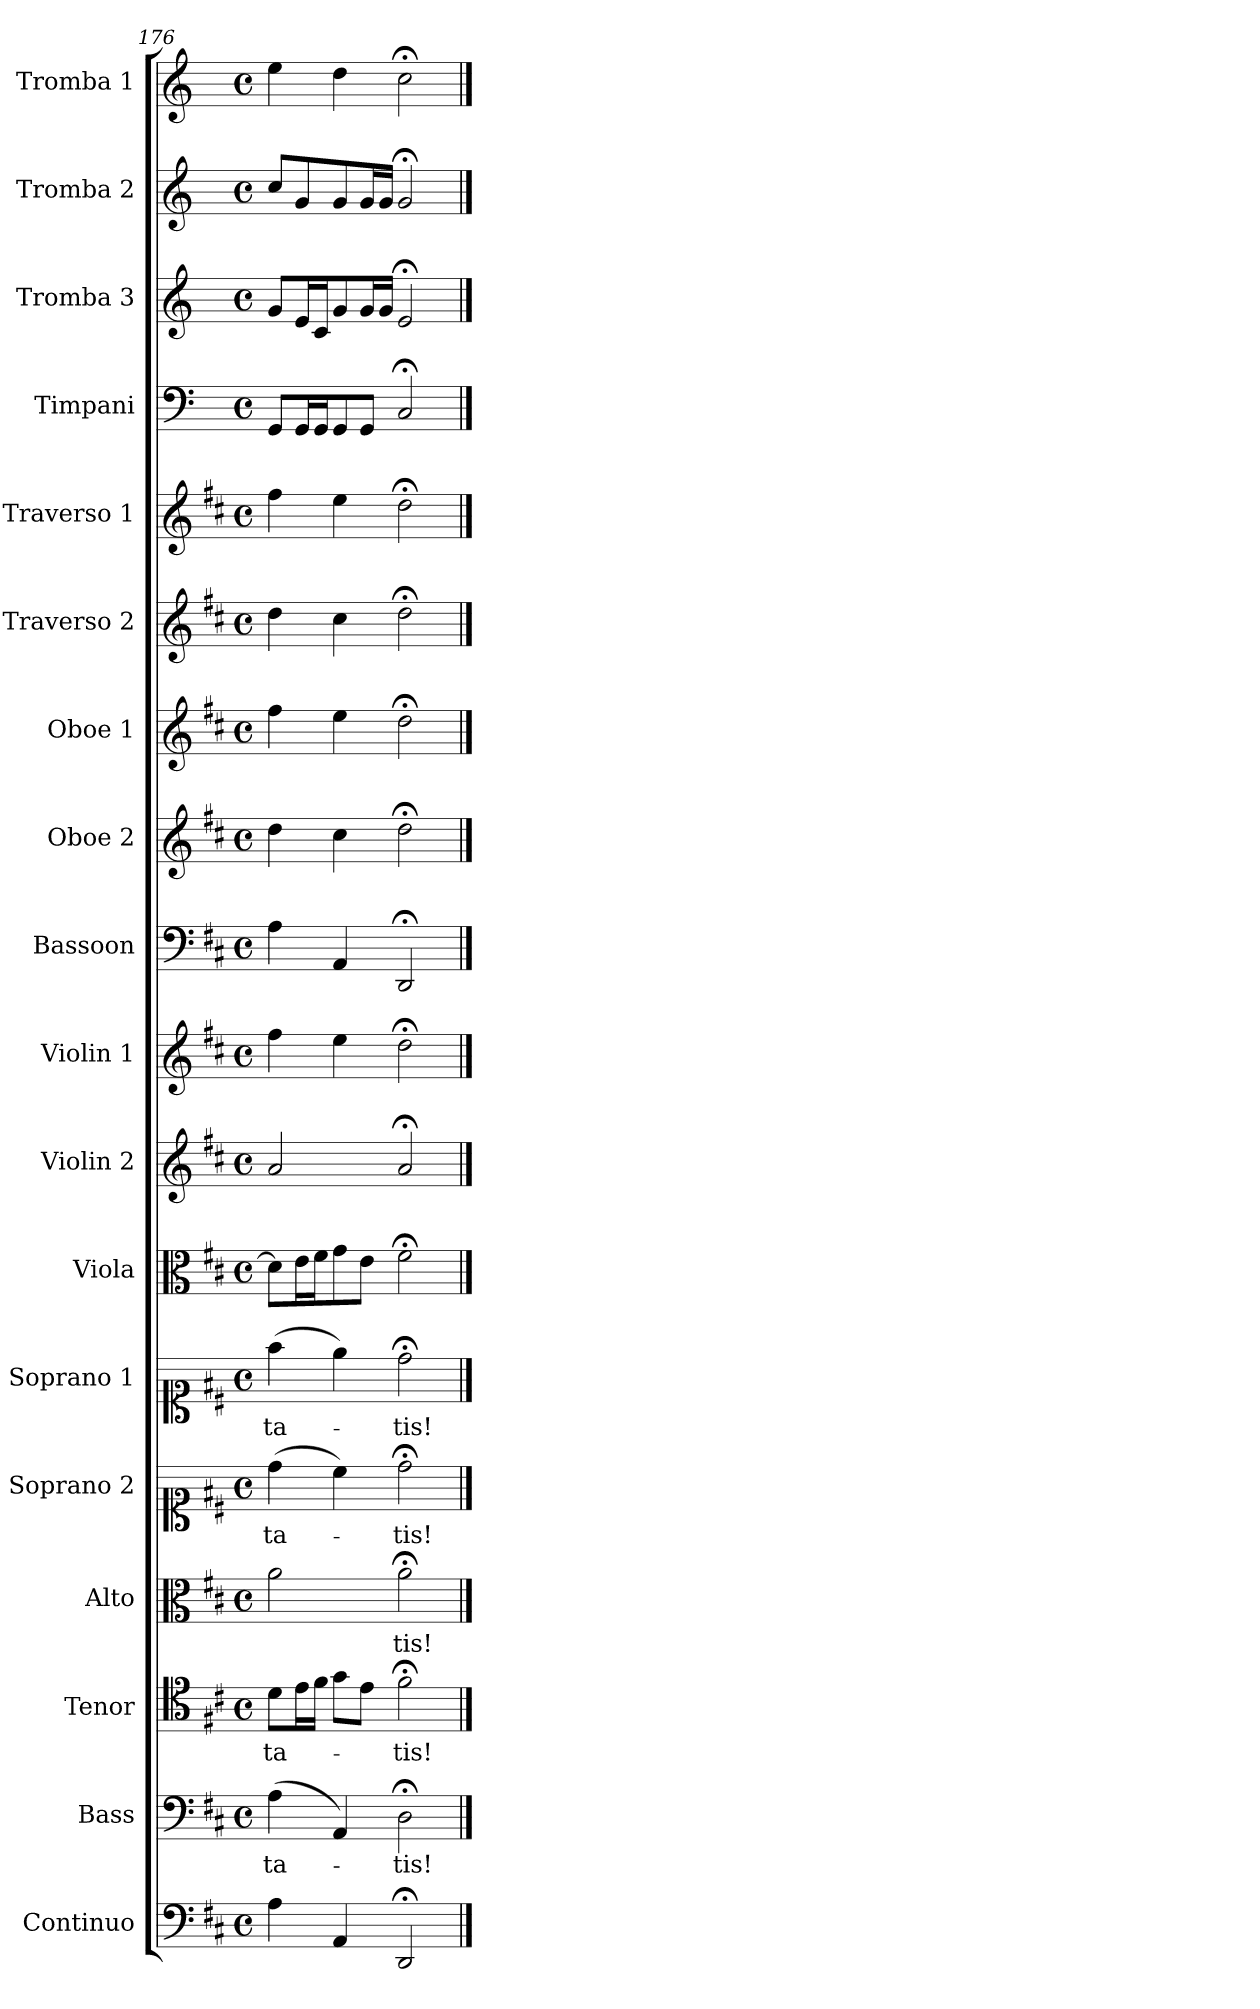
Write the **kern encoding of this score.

**kern	**kern	**text	**kern	**text	**kern	**text	**kern	**text	**kern	**text	**kern	**kern	**kern	**kern	**kern	**kern	**kern	**kern	**kern	**kern	**kern	**kern
*part18	*part17	*part17	*part16	*part16	*part15	*part15	*part14	*part14	*part13	*part13	*part12	*part11	*part10	*part9	*part8	*part7	*part6	*part5	*part4	*part3	*part2	*part1
*staff18	*staff17	*staff17	*staff16	*staff16	*staff15	*staff15	*staff14	*staff14	*staff13	*staff13	*staff12	*staff11	*staff10	*staff9	*staff8	*staff7	*staff6	*staff5	*staff4	*staff3	*staff2	*staff1
*I"Continuo	*I"Bass	*	*I"Tenor	*	*I"Alto	*	*I"Soprano 2	*	*I"Soprano 1	*	*I"Viola	*I"Violin 2	*I"Violin 1	*I"Bassoon	*I"Oboe 2	*I"Oboe 1	*I"Traverso 2	*I"Traverso 1	*I"Timpani	*I"Tromba 3	*I"Tromba 2	*I"Tromba 1
*I'Cont	*I'B	*	*I'T	*	*I'A	*	*I'S 2	*	*I'S 1	*	*I'Vla	*I'Vln 2	*I'Vln 1	*I'Bsn	*I'Ob 2	*I'Ob 1	*I'Trv 2	*I'Trv 1	*I'Timp	*I'Tr 3	*I'Tr 2	*I'Tr 1
*clefF4	*clefF4	*	*clefC4	*	*clefC3	*	*clefC1	*	*clefC1	*	*clefC3	*clefG2	*clefG2	*clefF4	*clefG2	*clefG2	*clefG2	*clefG2	*clefF4	*clefG2	*clefG2	*clefG2
*	*	*	*	*	*	*	*	*	*	*	*	*	*	*	*	*	*	*	*ITrd-1c-2	*ITrd-1c-2	*ITrd-1c-2	*ITrd-1c-2
*k[f#c#]	*k[f#c#]	*	*k[f#c#]	*	*k[f#c#]	*	*k[f#c#]	*	*k[f#c#]	*	*k[f#c#]	*k[f#c#]	*k[f#c#]	*k[f#c#]	*k[f#c#]	*k[f#c#]	*k[f#c#]	*k[f#c#]	*k[f#c#]	*k[f#c#]	*k[f#c#]	*k[f#c#]
*M4/4	*M4/4	*	*M4/4	*	*M4/4	*	*M4/4	*	*M4/4	*	*M4/4	*M4/4	*M4/4	*M4/4	*M4/4	*M4/4	*M4/4	*M4/4	*M4/4	*M4/4	*M4/4	*M4/4
*met(c)	*met(c)	*	*met(c)	*	*met(c)	*	*met(c)	*	*met(c)	*	*met(c)	*met(c)	*met(c)	*met(c)	*met(c)	*met(c)	*met(c)	*met(c)	*met(c)	*met(c)	*met(c)	*met(c)
=176	=176	=176	=176	=176	=176	=176	=176	=176	=176	=176	=176	=176	=176	=176	=176	=176	=176	=176	=176	=176	=176	=176
!	!	!LO:LY:b	!	!LO:LY:b	!	!	!	!LO:LY:b	!	!LO:LY:b	!	!	!	!	!	!	!	!	!	!	!	!
4A\	(4A\	-ta-	8d\L	-ta-	2a\	.	(4dd\	-ta-	(4ff#\	-ta-	8d\L]	2a/	4ff#\	4A\	4dd\	4ff#\	4dd\	4ff#\	8AA/L	8a/L	8dd/L	4ff#\
.	.	.	16e\L	.	.	.	.	.	.	.	16e\L	.	.	.	.	.	.	.	16AA/L	16f#/L	8a/	.
.	.	.	16f#\JJ	.	.	.	.	.	.	.	16f#\J	.	.	.	.	.	.	.	16AA/J	16d/J	.	.
4AA/	4AA/)	.	8g\L	.	.	.	4cc#\)	.	4ee\)	.	8g\	.	4ee\	4AA/	4cc#\	4ee\	4cc#\	4ee\	8AA/	8a/	8a/	4ee\
.	.	.	8e\J	.	.	.	.	.	.	.	8e\J	.	.	.	.	.	.	.	8AA/J	16a/L	16a/L	.
.	.	.	.	.	.	.	.	.	.	.	.	.	.	.	.	.	.	.	.	16a/JJ	16a/JJ	.
!	!	!LO:LY:b	!	!LO:LY:b	!	!LO:LY:b	!	!LO:LY:b	!	!LO:LY:b	!	!	!	!	!	!	!	!	!	!	!	!
2DD;</	2D;<\	-tis!	2f#;<\	-tis!	2a;<\	-tis!	2dd;<\	-tis!	2dd;<\	-tis!	2f#;<\	2a;</	2dd;<\	2DD;</	2dd;<\	2dd;<\	2dd;<\	2dd;<\	2D;</	2f#;</	2a;</	2dd;<\
==	==	==	==	==	==	==	==	==	==	==	==	==	==	==	==	==	==	==	==	==	==	==
*-	*-	*-	*-	*-	*-	*-	*-	*-	*-	*-	*-	*-	*-	*-	*-	*-	*-	*-	*-	*-	*-	*-
